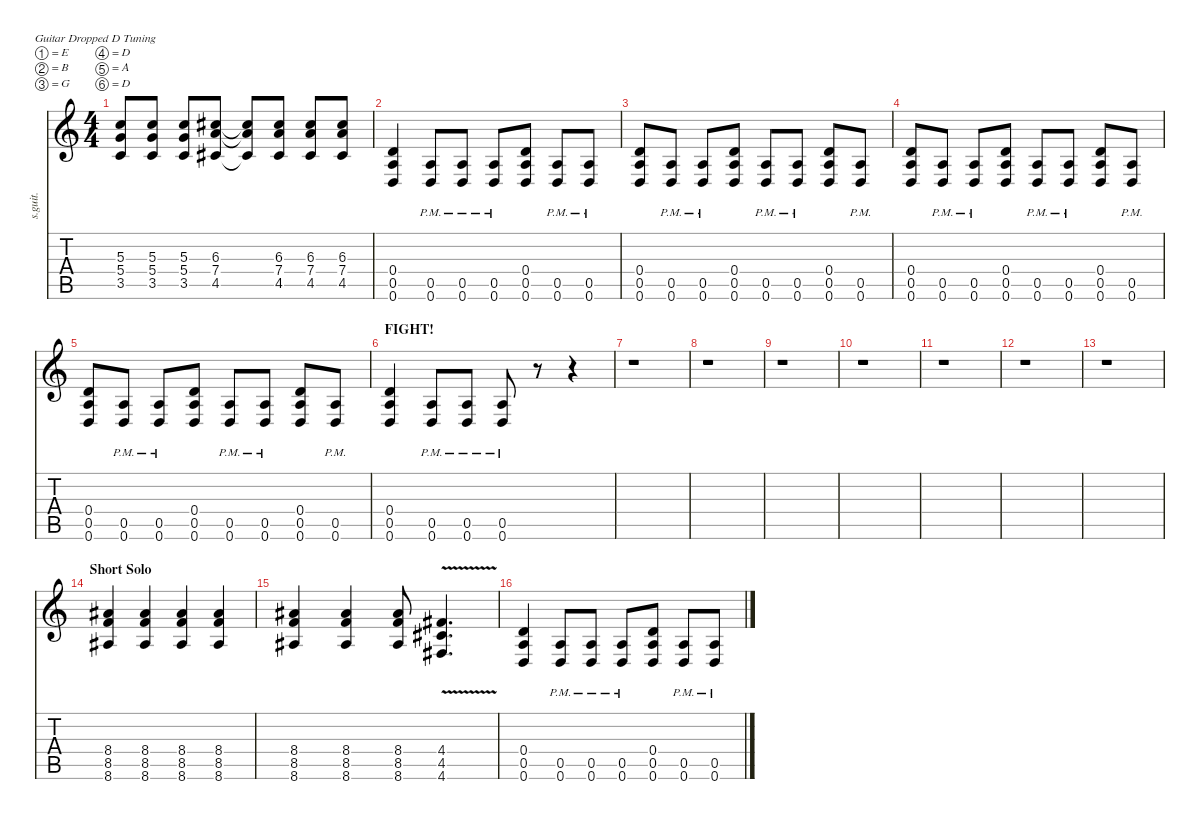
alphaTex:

\defaultSystemsLayout 4
\hideDynamics
\bracketExtendMode nobrackets
\track ("Backing Guitar 1" "s.guit.") {instrument distortionguitar}
\staff {score tabs}
\tuning (E4 B3 G3 D3 A2 D2)
\ts (4 4)
\tempo (130 hide)
\clef g2
\ks c
(5.3{t} 5.4{t} 3.5{t}).8{lyrics (0 "") lyrics (1 "") lyrics (2 "") lyrics (3 "") lyrics (4 "") dy f} (5.3 5.4 3.5).8{lyrics (0 "") lyrics (1 "") lyrics (2 "") lyrics (3 "") lyrics (4 "")} (5.3 5.4 3.5).8{lyrics (0 "") lyrics (1 "") lyrics (2 "") lyrics (3 "") lyrics (4 "")} (6.3{acc #} 7.4 4.5{acc #}).8{lyrics (0 "") lyrics (1 "") lyrics (2 "") lyrics (3 "") lyrics (4 "")} (6.3{t acc #} 7.4{t} 4.5{t acc #}).8{lyrics (0 "") lyrics (1 "") lyrics (2 "") lyrics (3 "") lyrics (4 "")} (6.3{acc #} 7.4 4.5{acc #}).8{lyrics (0 "") lyrics (1 "") lyrics (2 "") lyrics (3 "") lyrics (4 "")} (6.3{acc #} 7.4 4.5{acc #}).8{lyrics (0 "") lyrics (1 "") lyrics (2 "") lyrics (3 "") lyrics (4 "")} (6.3{acc #} 7.4 4.5{acc #}).8{lyrics (0 "") lyrics (1 "") lyrics (2 "") lyrics (3 "") lyrics (4 "")} |
(0.4 0.5 0.6).4{lyrics (0 "") lyrics (1 "") lyrics (2 "") lyrics (3 "") lyrics (4 "")} (0.5{pm} 0.6{pm}).8{lyrics (0 "") lyrics (1 "") lyrics (2 "") lyrics (3 "") lyrics (4 "")} (0.5{pm} 0.6{pm}).8{lyrics (0 "") lyrics (1 "") lyrics (2 "") lyrics (3 "") lyrics (4 "")} (0.5{pm} 0.6{pm}).8{lyrics (0 "") lyrics (1 "") lyrics (2 "") lyrics (3 "") lyrics (4 "")} (0.4 0.5 0.6).8{lyrics (0 "") lyrics (1 "") lyrics (2 "") lyrics (3 "") lyrics (4 "")} (0.5{pm} 0.6{pm}).8{lyrics (0 "") lyrics (1 "") lyrics (2 "") lyrics (3 "") lyrics (4 "")} (0.5{pm} 0.6{pm}).8{lyrics (0 "") lyrics (1 "") lyrics (2 "") lyrics (3 "") lyrics (4 "")} |
(0.4 0.5 0.6).8{lyrics (0 "") lyrics (1 "") lyrics (2 "") lyrics (3 "") lyrics (4 "")} (0.5{pm} 0.6{pm}).8{lyrics (0 "") lyrics (1 "") lyrics (2 "") lyrics (3 "") lyrics (4 "")} (0.5{pm} 0.6{pm}).8{lyrics (0 "") lyrics (1 "") lyrics (2 "") lyrics (3 "") lyrics (4 "")} (0.4 0.5 0.6).8{lyrics (0 "") lyrics (1 "") lyrics (2 "") lyrics (3 "") lyrics (4 "")} (0.5{pm} 0.6{pm}).8{lyrics (0 "") lyrics (1 "") lyrics (2 "") lyrics (3 "") lyrics (4 "")} (0.5{pm} 0.6{pm}).8{lyrics (0 "") lyrics (1 "") lyrics (2 "") lyrics (3 "") lyrics (4 "")} (0.4 0.5 0.6).8{lyrics (0 "") lyrics (1 "") lyrics (2 "") lyrics (3 "") lyrics (4 "")} (0.5{pm} 0.6{pm}).8{lyrics (0 "") lyrics (1 "") lyrics (2 "") lyrics (3 "") lyrics (4 "")} |
(0.4 0.5 0.6).8{lyrics (0 "") lyrics (1 "") lyrics (2 "") lyrics (3 "") lyrics (4 "")} (0.5{pm} 0.6{pm}).8{lyrics (0 "") lyrics (1 "") lyrics (2 "") lyrics (3 "") lyrics (4 "")} (0.5{pm} 0.6{pm}).8{lyrics (0 "") lyrics (1 "") lyrics (2 "") lyrics (3 "") lyrics (4 "")} (0.4 0.5 0.6).8{lyrics (0 "") lyrics (1 "") lyrics (2 "") lyrics (3 "") lyrics (4 "")} (0.5{pm} 0.6{pm}).8{lyrics (0 "") lyrics (1 "") lyrics (2 "") lyrics (3 "") lyrics (4 "")} (0.5{pm} 0.6{pm}).8{lyrics (0 "") lyrics (1 "") lyrics (2 "") lyrics (3 "") lyrics (4 "")} (0.4 0.5 0.6).8{lyrics (0 "") lyrics (1 "") lyrics (2 "") lyrics (3 "") lyrics (4 "")} (0.5{pm} 0.6{pm}).8{lyrics (0 "") lyrics (1 "") lyrics (2 "") lyrics (3 "") lyrics (4 "")} |
(0.4 0.5 0.6).8{lyrics (0 "") lyrics (1 "") lyrics (2 "") lyrics (3 "") lyrics (4 "")} (0.5{pm} 0.6{pm}).8{lyrics (0 "") lyrics (1 "") lyrics (2 "") lyrics (3 "") lyrics (4 "")} (0.5{pm} 0.6{pm}).8{lyrics (0 "") lyrics (1 "") lyrics (2 "") lyrics (3 "") lyrics (4 "")} (0.4 0.5 0.6).8{lyrics (0 "") lyrics (1 "") lyrics (2 "") lyrics (3 "") lyrics (4 "")} (0.5{pm} 0.6{pm}).8{lyrics (0 "") lyrics (1 "") lyrics (2 "") lyrics (3 "") lyrics (4 "")} (0.5{pm} 0.6{pm}).8{lyrics (0 "") lyrics (1 "") lyrics (2 "") lyrics (3 "") lyrics (4 "")} (0.4 0.5 0.6).8{lyrics (0 "") lyrics (1 "") lyrics (2 "") lyrics (3 "") lyrics (4 "")} (0.5{pm} 0.6{pm}).8{lyrics (0 "") lyrics (1 "") lyrics (2 "") lyrics (3 "") lyrics (4 "")} |
\section ("" "FIGHT!")
(0.4 0.5 0.6).4{lyrics (0 "") lyrics (1 "") lyrics (2 "") lyrics (3 "") lyrics (4 "")} (0.5{pm} 0.6{pm}).8{lyrics (0 "") lyrics (1 "") lyrics (2 "") lyrics (3 "") lyrics (4 "")} (0.5{pm} 0.6{pm}).8{lyrics (0 "") lyrics (1 "") lyrics (2 "") lyrics (3 "") lyrics (4 "")} (0.5{pm} 0.6{pm}).8{lyrics (0 "") lyrics (1 "") lyrics (2 "") lyrics (3 "") lyrics (4 "")} r.8 r.4 |
r.1 |
r.1 |
r.1 |
r.1 |
r.1 |
r.1 |
r.1 |
\section ("" "Short Solo")
(8.4{acc #} 8.5 8.6{acc #}).4{lyrics (0 "") lyrics (1 "") lyrics (2 "") lyrics (3 "") lyrics (4 "")} (8.4{acc #} 8.5 8.6{acc #}).4{lyrics (0 "") lyrics (1 "") lyrics (2 "") lyrics (3 "") lyrics (4 "")} (8.4{acc #} 8.5 8.6{acc #}).4{lyrics (0 "") lyrics (1 "") lyrics (2 "") lyrics (3 "") lyrics (4 "")} (8.4{acc #} 8.5 8.6{acc #}).4{lyrics (0 "") lyrics (1 "") lyrics (2 "") lyrics (3 "") lyrics (4 "")} |
(8.4{acc #} 8.5 8.6{acc #}).4{lyrics (0 "") lyrics (1 "") lyrics (2 "") lyrics (3 "") lyrics (4 "")} (8.4{acc #} 8.5 8.6{acc #}).4{lyrics (0 "") lyrics (1 "") lyrics (2 "") lyrics (3 "") lyrics (4 "")} (8.4{acc #} 8.5 8.6{acc #}).8{lyrics (0 "") lyrics (1 "") lyrics (2 "") lyrics (3 "") lyrics (4 "")} (4.4{v acc #} 4.5{v acc #} 4.6{v acc #}).4{d lyrics (0 "") lyrics (1 "") lyrics (2 "") lyrics (3 "") lyrics (4 "")} |
(0.4 0.5 0.6).4{lyrics (0 "") lyrics (1 "") lyrics (2 "") lyrics (3 "") lyrics (4 "")} (0.5{pm} 0.6{pm}).8{lyrics (0 "") lyrics (1 "") lyrics (2 "") lyrics (3 "") lyrics (4 "")} (0.5{pm} 0.6{pm}).8{lyrics (0 "") lyrics (1 "") lyrics (2 "") lyrics (3 "") lyrics (4 "")} (0.5{pm} 0.6{pm}).8{lyrics (0 "") lyrics (1 "") lyrics (2 "") lyrics (3 "") lyrics (4 "")} (0.4 0.5 0.6).8{lyrics (0 "") lyrics (1 "") lyrics (2 "") lyrics (3 "") lyrics (4 "")} (0.5{pm} 0.6{pm}).8{lyrics (0 "") lyrics (1 "") lyrics (2 "") lyrics (3 "") lyrics (4 "")} (0.5{pm} 0.6{pm}).8{lyrics (0 "") lyrics (1 "") lyrics (2 "") lyrics (3 "") lyrics (4 "")}
